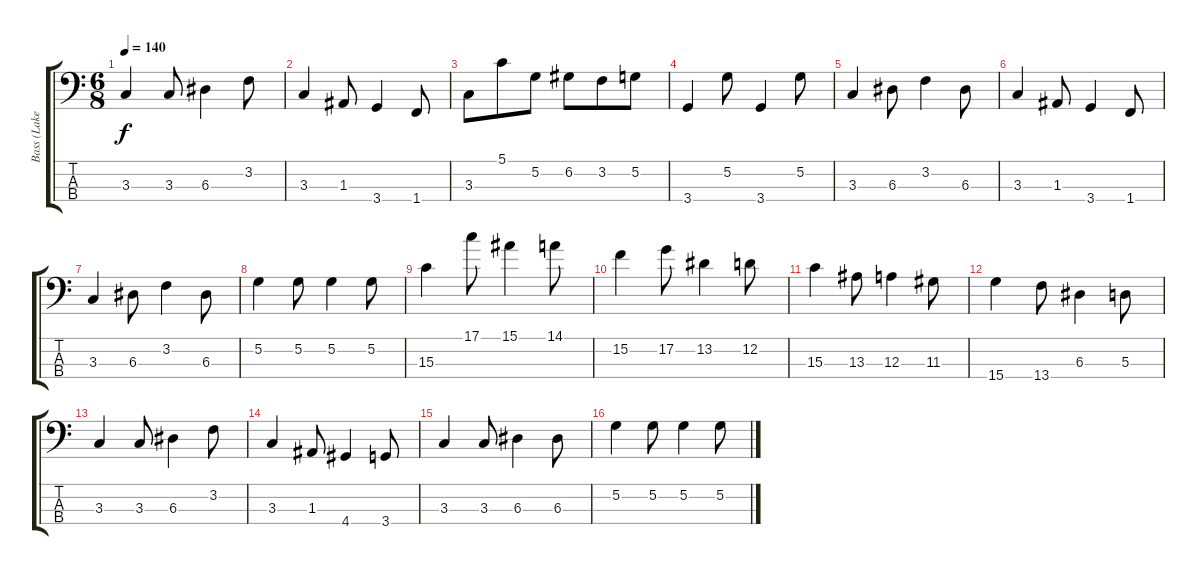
\track ("Bass (Lake)" "Bass (Lake") {instrument electricbassfinger}
\staff {score tabs}
\tuning (G2 D2 A1 E1) {hide}
\ts (6 8)
\tempo 140
\clef f4
\ks c
3.3.4{dy f} 3.3.8 6.3.4 3.2.8 |
3.3.4 1.3.8 3.4.4 1.4.8 |
3.3.8 5.1.8 5.2.8 6.2.8 3.2.8 5.2.8 |
3.4.4 5.2.8 3.4.4 5.2.8 |
3.3.4 6.3.8 3.2.4 6.3.8 |
3.3.4 1.3.8 3.4.4 1.4.8 |
3.3.4 6.3.8 3.2.4 6.3.8 |
5.2.4 5.2.8 5.2.4 5.2.8 |
15.3.4 17.1.8 15.1.4 14.1.8 |
15.2.4 17.2.8 13.2.4 12.2.8 |
15.3.4 13.3.8 12.3.4 11.3.8 |
15.4.4 13.4.8 6.3.4 5.3.8 |
3.3.4 3.3.8 6.3.4 3.2.8 |
3.3.4 1.3.8 4.4.4 3.4.8 |
3.3.4 3.3.8 6.3.4 6.3.8 |
5.2.4 5.2.8 5.2.4 5.2.8
